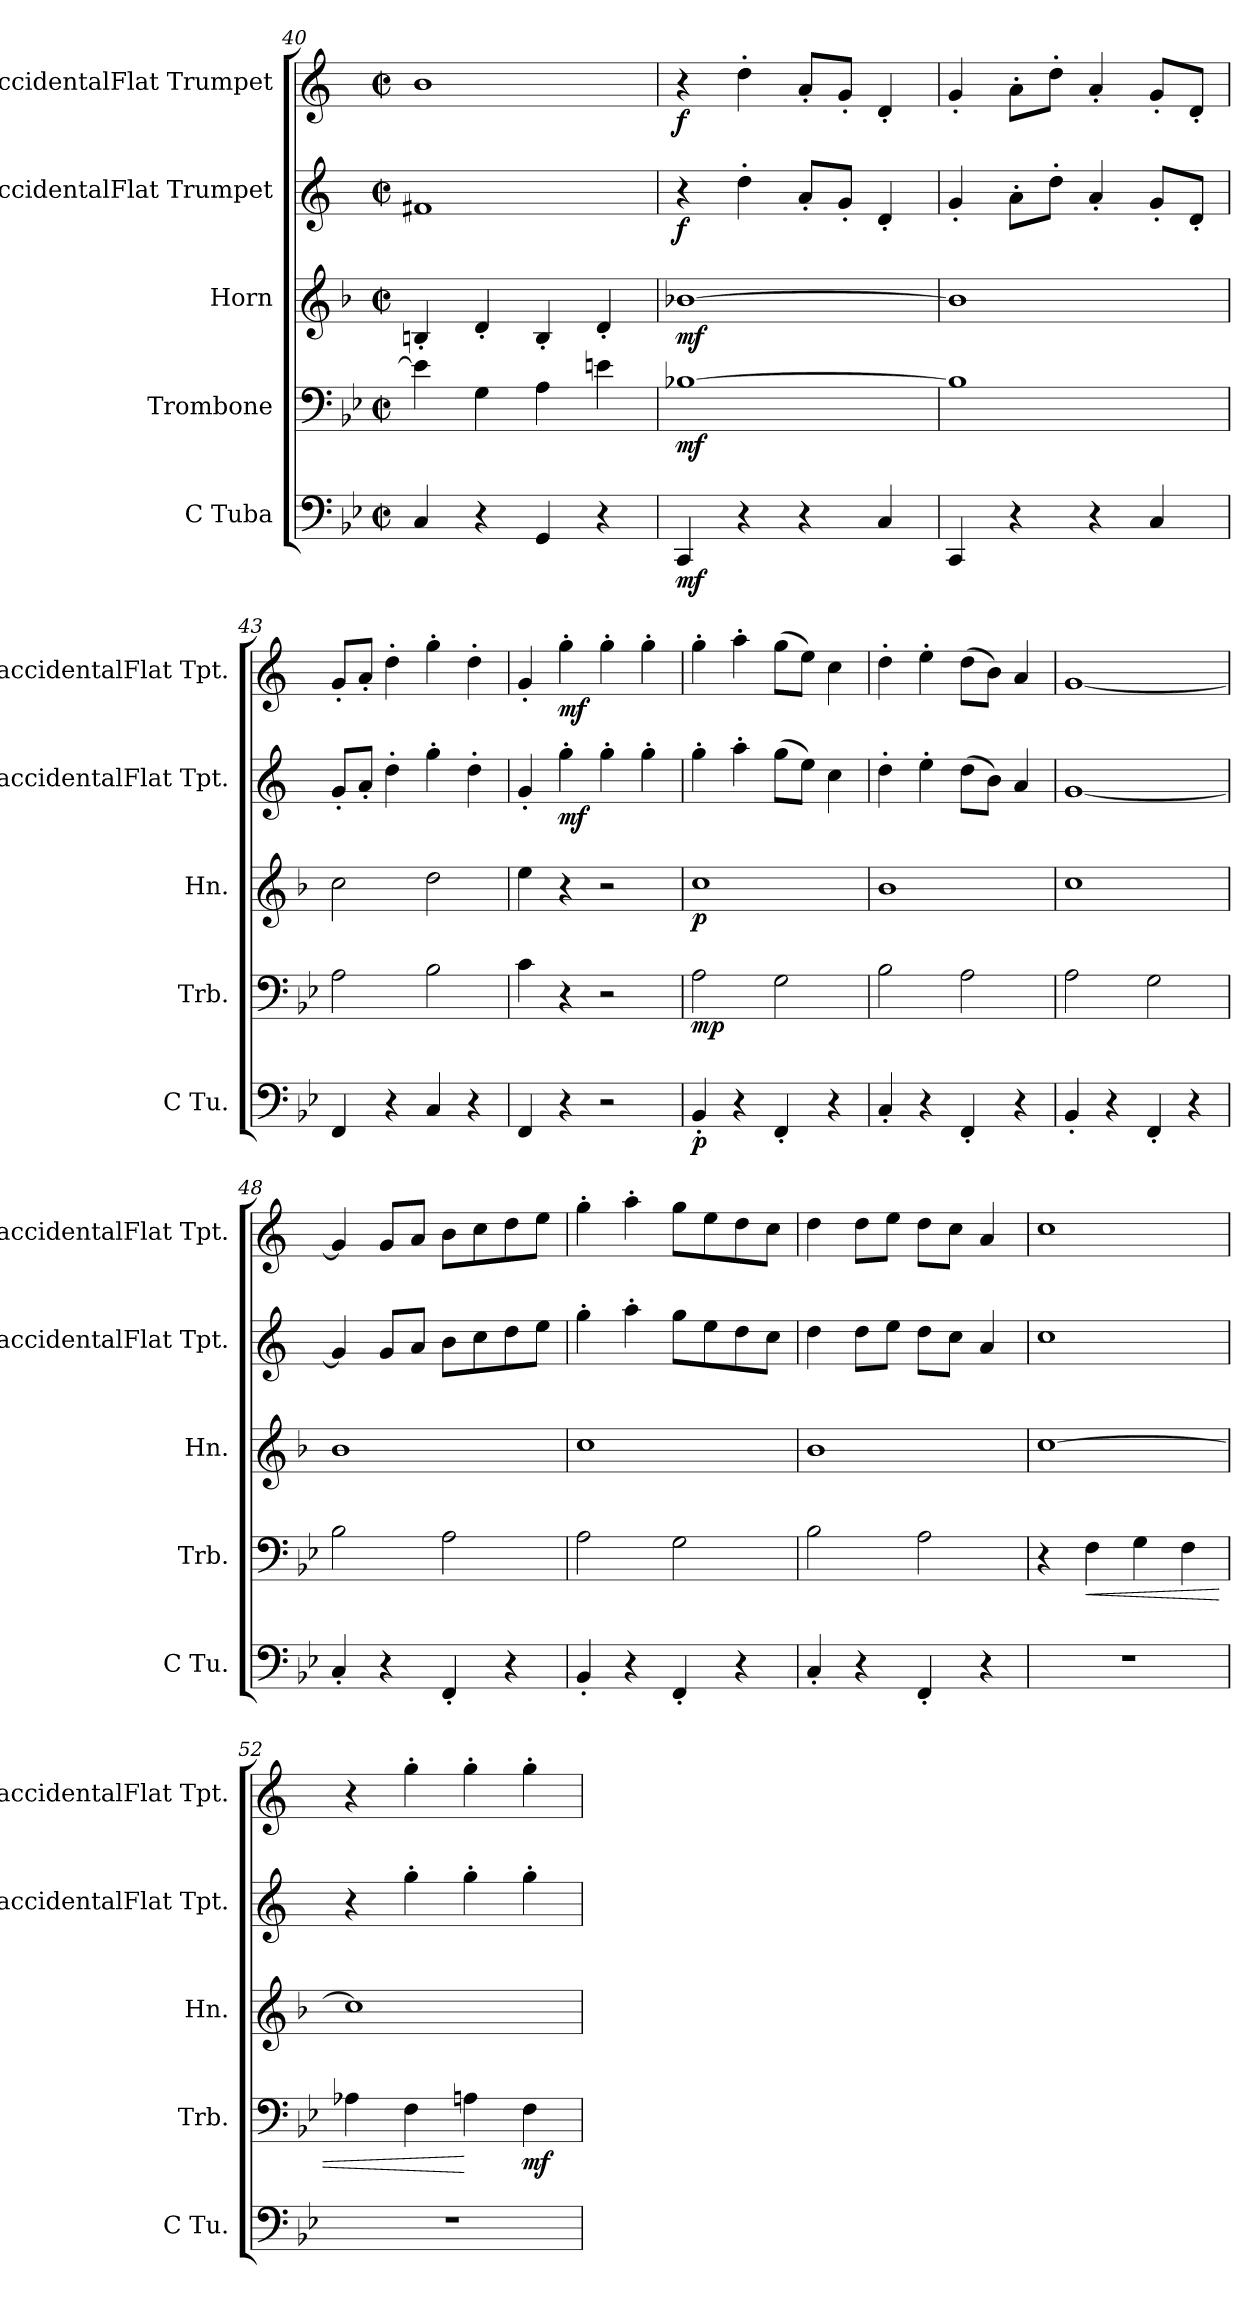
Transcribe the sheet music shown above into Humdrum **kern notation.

**kern	**dynam	**kern	**dynam	**kern	**dynam	**kern	**dynam	**kern	**dynam
*part5	*part5	*part4	*part4	*part3	*part3	*part2	*part2	*part1	*part1
*staff5	*staff5	*staff4	*staff4	*staff3	*staff3	*staff2	*staff2	*staff1	*staff1
*I"C Tuba	*	*I"Trombone	*	*I"Horn	*	*I"BaccidentalFlat Trumpet	*	*I"BaccidentalFlat Trumpet	*
*I'C Tu.	*	*I'Trb.	*	*I'Hn.	*	*I'BaccidentalFlat Tpt.	*	*I'BaccidentalFlat Tpt.	*
*clefF4	*	*clefF4	*	*clefG2	*	*clefG2	*	*clefG2	*
*	*	*	*	*ITrd4c7	*	*ITrd1c2	*	*ITrd1c2	*
*k[b-e-]	*	*k[b-e-]	*	*k[b-e-]	*	*k[b-e-]	*	*k[b-e-]	*
*M4/4	*	*M4/4	*	*M4/4	*	*M4/4	*	*M4/4	*
*met(c|)	*	*met(c|)	*	*met(c|)	*	*met(c|)	*	*met(c|)	*
=40	=40	=40	=40	=40	=40	=40	=40	=40	=40
4C/	.	4e\]	.	4En'/	.	1en	.	1a	.
4r	.	4G\	.	4G'/	.	.	.	.	.
4GG/	.	4A\	.	4E'/	.	.	.	.	.
4r	.	4en\	.	4G'/	.	.	.	.	.
=41	=41	=41	=41	=41	=41	=41	=41	=41	=41
!	!LO:DY:b	!	!LO:DY:b	!	!LO:DY:b	!	!LO:DY:b	!	!LO:DY:b
4CC/	mf	[1B-X	mf	[1e-X	mf	4r	f	4r	f
4r	.	.	.	.	.	4cc'\	.	4cc'\	.
4r	.	.	.	.	.	8g'/L	.	8g'/L	.
.	.	.	.	.	.	8f'/J	.	8f'/J	.
4C/	.	.	.	.	.	4c'/	.	4c'/	.
=42	=42	=42	=42	=42	=42	=42	=42	=42	=42
4CC/	.	1B-]	.	1e-]	.	4f'/	.	4f'/	.
4r	.	.	.	.	.	8g'\L	.	8g'\L	.
.	.	.	.	.	.	8cc'\J	.	8cc'\J	.
4r	.	.	.	.	.	4g'/	.	4g'/	.
4C/	.	.	.	.	.	8f'/L	.	8f'/L	.
.	.	.	.	.	.	8c'/J	.	8c'/J	.
=43	=43	=43	=43	=43	=43	=43	=43	=43	=43
4FF/	.	2A\	.	2f\	.	8f'/L	.	8f'/L	.
.	.	.	.	.	.	8g'/J	.	8g'/J	.
4r	.	.	.	.	.	4cc'\	.	4cc'\	.
4C/	.	2B-\	.	2g\	.	4ff'\	.	4ff'\	.
4r	.	.	.	.	.	4cc'\	.	4cc'\	.
!!LO:LB:g=z
=44	=44	=44	=44	=44	=44	=44	=44	=44	=44
4FF/	.	4c\	.	4a\	.	4f'/	.	4f'/	.
!	!	!	!	!	!	!	!LO:DY:b	!	!LO:DY:b
4r	.	4r	.	4r	.	4ff'\	mf	4ff'\	mf
2r	.	2r	.	2r	.	4ff'\	.	4ff'\	.
.	.	.	.	.	.	4ff'\	.	4ff'\	.
=45	=45	=45	=45	=45	=45	=45	=45	=45	=45
!	!LO:DY:b	!	!LO:DY:b	!	!LO:DY:b	!	!	!	!
4BB-'/	p	2A\	mp	1f	p	4ff'\	.	4ff'\	.
4r	.	.	.	.	.	4gg'\	.	4gg'\	.
4FF'/	.	2G\	.	.	.	(8ff\L	.	(8ff\L	.
.	.	.	.	.	.	8dd\J)	.	8dd\J)	.
4r	.	.	.	.	.	4b-\	.	4b-\	.
=46	=46	=46	=46	=46	=46	=46	=46	=46	=46
4C'/	.	2B-\	.	1e-	.	4cc'\	.	4cc'\	.
4r	.	.	.	.	.	4dd'\	.	4dd'\	.
4FF'/	.	2A\	.	.	.	(8cc\L	.	(8cc\L	.
.	.	.	.	.	.	8a\J)	.	8a\J)	.
4r	.	.	.	.	.	4g/	.	4g/	.
=47	=47	=47	=47	=47	=47	=47	=47	=47	=47
4BB-'/	.	2A\	.	1f	.	[1f	.	[1f	.
4r	.	.	.	.	.	.	.	.	.
4FF'/	.	2G\	.	.	.	.	.	.	.
4r	.	.	.	.	.	.	.	.	.
=48	=48	=48	=48	=48	=48	=48	=48	=48	=48
4C'/	.	2B-\	.	1e-	.	4f/]	.	4f/]	.
4r	.	.	.	.	.	8f/L	.	8f/L	.
.	.	.	.	.	.	8g/J	.	8g/J	.
4FF'/	.	2A\	.	.	.	8a\L	.	8a\L	.
.	.	.	.	.	.	8b-\	.	8b-\	.
4r	.	.	.	.	.	8cc\	.	8cc\	.
.	.	.	.	.	.	8dd\J	.	8dd\J	.
=49	=49	=49	=49	=49	=49	=49	=49	=49	=49
4BB-'/	.	2A\	.	1f	.	4ff'\	.	4ff'\	.
4r	.	.	.	.	.	4gg'\	.	4gg'\	.
4FF'/	.	2G\	.	.	.	8ff\L	.	8ff\L	.
.	.	.	.	.	.	8dd\	.	8dd\	.
4r	.	.	.	.	.	8cc\	.	8cc\	.
.	.	.	.	.	.	8b-\J	.	8b-\J	.
!!LO:PB:g=z
=50	=50	=50	=50	=50	=50	=50	=50	=50	=50
4C'/	.	2B-\	.	1e-	.	4cc\	.	4cc\	.
4r	.	.	.	.	.	8cc\L	.	8cc\L	.
.	.	.	.	.	.	8dd\J	.	8dd\J	.
4FF'/	.	2A\	.	.	.	8cc\L	.	8cc\L	.
.	.	.	.	.	.	8b-\J	.	8b-\J	.
4r	.	.	.	.	.	4g/	.	4g/	.
=51	=51	=51	=51	=51	=51	=51	=51	=51	=51
1r	.	4r	.	[1f	.	1b-	.	1b-	.
!	!	!	!LO:HP:b	!	!	!	!	!	!
.	.	4F\	<	.	.	.	.	.	.
.	.	4G\	.	.	.	.	.	.	.
.	.	4F\	.	.	.	.	.	.	.
=52	=52	=52	=52	=52	=52	=52	=52	=52	=52
1r	.	4A-X\	.	1f]	.	4r	.	4r	.
.	.	4F\	.	.	.	4ff'\	.	4ff'\	.
.	.	4An\	[	.	.	4ff'\	.	4ff'\	.
!	!	!	!LO:DY:b	!	!	!	!	!	!
.	.	4F\	mf	.	.	4ff'\	.	4ff'\	.
=	=	=	=	=	=	=	=	=	=
*-	*-	*-	*-	*-	*-	*-	*-	*-	*-
